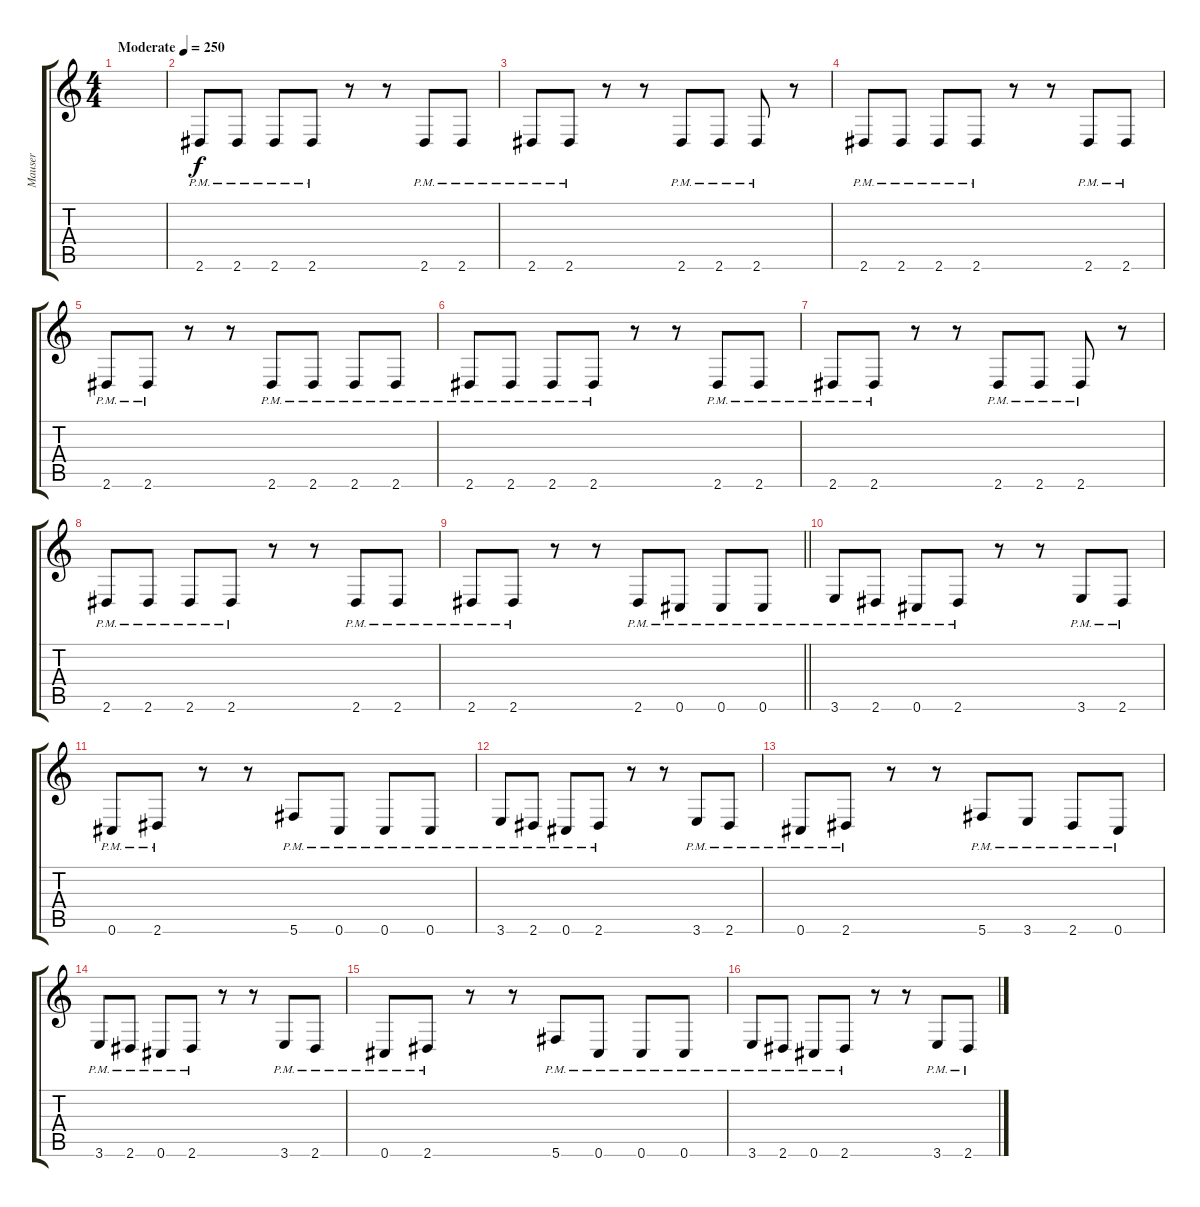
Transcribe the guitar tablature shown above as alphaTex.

\track ("Mauser" "Mauser") {instrument distortionguitar}
\staff {score tabs}
\tuning (Db4 Ab3 E3 B2 Gb2 Db2) {hide}
\ts (4 4)
\tempo (250 "Moderate")
\clef g2
\ks c
|
2.6{pm}.8 2.6{pm}.8 2.6{pm}.8 2.6{pm}.8 r.8 r.8 2.6{pm}.8 2.6{pm}.8 |
2.6{pm}.8 2.6{pm}.8 r.8 r.8 2.6{pm}.8 2.6{pm}.8 2.6{pm}.8 r.8 |
2.6{pm}.8 2.6{pm}.8 2.6{pm}.8 2.6{pm}.8 r.8 r.8 2.6{pm}.8 2.6{pm}.8 |
2.6{pm}.8 2.6{pm}.8 r.8 r.8 2.6{pm}.8 2.6{pm}.8 2.6{pm}.8 2.6{pm}.8 |
2.6{pm}.8 2.6{pm}.8 2.6{pm}.8 2.6{pm}.8 r.8 r.8 2.6{pm}.8 2.6{pm}.8 |
2.6{pm}.8 2.6{pm}.8 r.8 r.8 2.6{pm}.8 2.6{pm}.8 2.6{pm}.8 r.8 |
2.6{pm}.8 2.6{pm}.8 2.6{pm}.8 2.6{pm}.8 r.8 r.8 2.6{pm}.8 2.6{pm}.8 |
\barLineRight lightlight
2.6{pm}.8 2.6{pm}.8 r.8 r.8 2.6{pm}.8 0.6{pm}.8 0.6{pm}.8 0.6{pm}.8 |
3.6{pm}.8 2.6{pm}.8 0.6{pm}.8 2.6{pm}.8 r.8 r.8 3.6{pm}.8 2.6{pm}.8 |
0.6{pm}.8 2.6{pm}.8 r.8 r.8 5.6{pm}.8 0.6{pm}.8 0.6{pm}.8 0.6{pm}.8 |
3.6{pm}.8 2.6{pm}.8 0.6{pm}.8 2.6{pm}.8 r.8 r.8 3.6{pm}.8 2.6{pm}.8 |
0.6{pm}.8 2.6{pm}.8 r.8 r.8 5.6{pm}.8 3.6{pm}.8 2.6{pm}.8 0.6{pm}.8 |
3.6{pm}.8 2.6{pm}.8 0.6{pm}.8 2.6{pm}.8 r.8 r.8 3.6{pm}.8 2.6{pm}.8 |
0.6{pm}.8 2.6{pm}.8 r.8 r.8 5.6{pm}.8 0.6{pm}.8 0.6{pm}.8 0.6{pm}.8 |
3.6{pm}.8 2.6{pm}.8 0.6{pm}.8 2.6{pm}.8 r.8 r.8 3.6{pm}.8 2.6{pm}.8
